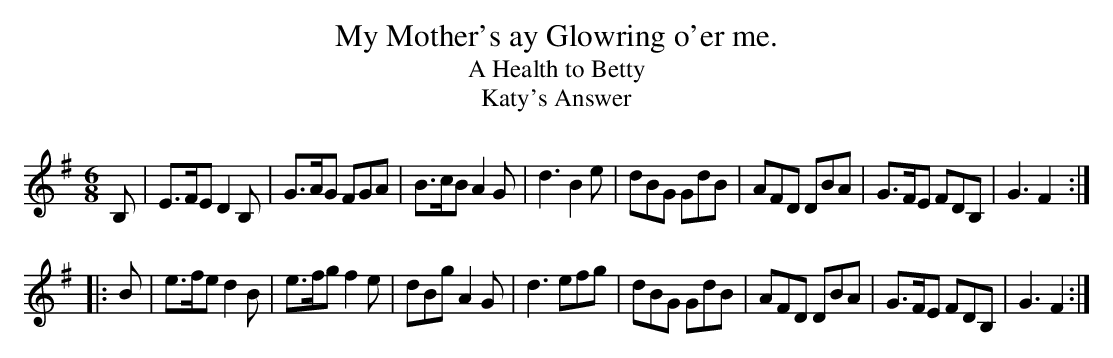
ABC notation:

X:1
T:My Mother's ay Glowring o'er me.
T:A Health to Betty
T:Katy's Answer
M:6/8
L:1/8
K:EMin
B,|E>FE D2B,|G>AG FGA|B>cB A2G|d3 B2e|dBG GdB|AFD DBA|G>FE FDB,|G3 F2::
B |e>fe d2B |e>fg f2e|dBg  A2G|d3 efg|dBG GdB|AFD DBA|G>FE FDB,|G3 F2:|
